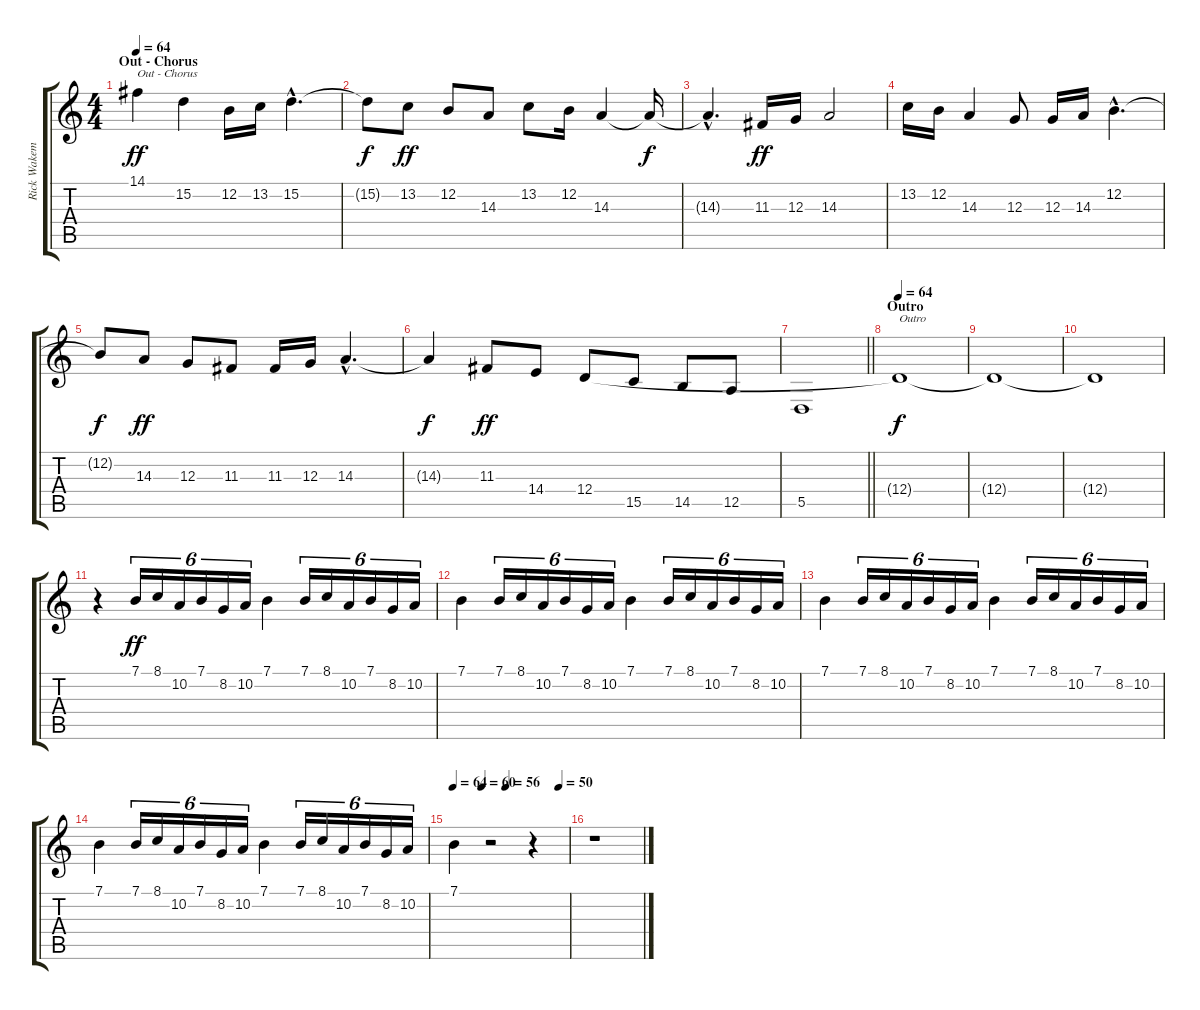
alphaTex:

\track ("Rick Wakeman 2" "Rick Wakem") {instrument frenchhorn}
\staff {score tabs}
\tuning (E4 B3 G3 D3 A2 E2) {hide}
\ts (4 4)
\section ("" "Out - Chorus")
\tempo 64
\clef g2
\ks c
14.1.4{txt "Out - Chorus" dy ff} 15.2.4 12.2.16 13.2.16 15.2{hac}.4{d} |
15.2{t}.8{dy f} 13.2.8{dy ff} 12.2.8 14.3.8 13.2.8 12.2.16 14.3.4 14.3{t}.16{dy f} |
14.3{hac t}.4{d} 11.3.16{dy ff} 12.3.16 14.3.2 |
13.2.16 12.2.16 14.3.4 12.3.8 12.3.16 14.3.16 12.2{hac}.4{d} |
12.2{t}.8{dy f} 14.3.8{dy ff} 12.3.8 11.3.8 11.3.16 12.3.16 14.3{hac}.4{d} |
14.3{t}.4{dy f} 11.3.8{dy ff} 14.4.8 12.4.8 15.5.8 14.5.8 12.5.8 |
\barLineRight lightlight
5.5.1 |
\section ("" "Outro")
\tempo 64
12.4{t}.1{txt "Outro" dy f} |
12.4{t}.1 |
12.4{t}.1 |
r.4 7.1.16{tu (6 4) dy ff} 8.1.16{tu (6 4)} 10.2.16{tu (6 4)} 7.1.16{tu (6 4)} 8.2.16{tu (6 4)} 10.2.16{tu (6 4)} 7.1.4 7.1.16{tu (6 4)} 8.1.16{tu (6 4)} 10.2.16{tu (6 4)} 7.1.16{tu (6 4)} 8.2.16{tu (6 4)} 10.2.16{tu (6 4)} |
7.1.4 7.1.16{tu (6 4)} 8.1.16{tu (6 4)} 10.2.16{tu (6 4)} 7.1.16{tu (6 4)} 8.2.16{tu (6 4)} 10.2.16{tu (6 4)} 7.1.4 7.1.16{tu (6 4)} 8.1.16{tu (6 4)} 10.2.16{tu (6 4)} 7.1.16{tu (6 4)} 8.2.16{tu (6 4)} 10.2.16{tu (6 4)} |
7.1.4 7.1.16{tu (6 4)} 8.1.16{tu (6 4)} 10.2.16{tu (6 4)} 7.1.16{tu (6 4)} 8.2.16{tu (6 4)} 10.2.16{tu (6 4)} 7.1.4 7.1.16{tu (6 4)} 8.1.16{tu (6 4)} 10.2.16{tu (6 4)} 7.1.16{tu (6 4)} 8.2.16{tu (6 4)} 10.2.16{tu (6 4)} |
7.1.4 7.1.16{tu (6 4)} 8.1.16{tu (6 4)} 10.2.16{tu (6 4)} 7.1.16{tu (6 4)} 8.2.16{tu (6 4)} 10.2.16{tu (6 4)} 7.1.4 7.1.16{tu (6 4)} 8.1.16{tu (6 4)} 10.2.16{tu (6 4)} 7.1.16{tu (6 4)} 8.2.16{tu (6 4)} 10.2.16{tu (6 4)} |
\tempo 64
\tempo (60 0.25)
\tempo (56 0.4583333333333333)
\tempo (50 0.9166666666666666)
7.1.4 r.2 r.4 |
r.1
